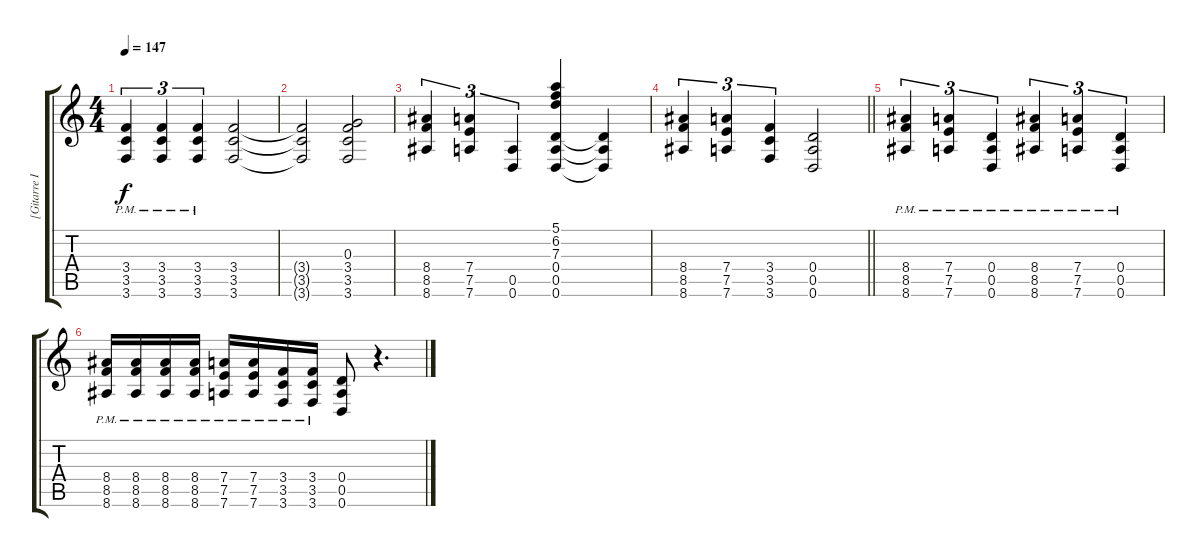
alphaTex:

\track ("[Gitarre I]" "[Gitarre I") {instrument distortionguitar}
\staff {score tabs}
\tuning (E4 B3 G3 D3 A2 D2) {hide}
\ts (4 4)
\tempo 147
\clef g2
\ks c
(3.4{pm} 3.5{pm} 3.6{pm}).4{tu (3 2) dy f} (3.4{pm} 3.5{pm} 3.6{pm}).4{tu (3 2)} (3.4{pm} 3.5{pm} 3.6{pm}).4{tu (3 2)} (3.4 3.5 3.6).2 |
(3.4{t} 3.5{t} 3.6{t}).2 (0.3 3.4 3.5 3.6).2 |
(8.4 8.5 8.6).4{tu (3 2)} (7.4 7.5 7.6).4{tu (3 2)} (0.5 0.6).4{tu (3 2)} (5.1 6.2 7.3 0.4 0.5 0.6).4 (0.4{t} 0.5{t} 0.6{t}).4 |
\barLineRight lightlight
(8.4 8.5 8.6).4{tu (3 2)} (7.4 7.5 7.6).4{tu (3 2)} (3.4 3.5 3.6).4{tu (3 2)} (0.4 0.5 0.6).2 |
(8.4{pm} 8.5{pm} 8.6{pm}).4{tu (3 2)} (7.4{pm} 7.5{pm} 7.6{pm}).4{tu (3 2)} (0.4{pm} 0.5{pm} 0.6{pm}).4{tu (3 2)} (8.4{pm} 8.5{pm} 8.6{pm}).4{tu (3 2)} (7.4{pm} 7.5{pm} 7.6{pm}).4{tu (3 2)} (0.4{pm} 0.5{pm} 0.6{pm}).4{tu (3 2)} |
(8.4{pm} 8.5{pm} 8.6{pm}).16 (8.4{pm} 8.5{pm} 8.6{pm}).16 (8.4{pm} 8.5{pm} 8.6{pm}).16 (8.4{pm} 8.5{pm} 8.6{pm}).16 (7.4{pm} 7.5{pm} 7.6{pm}).16 (7.4{pm} 7.5{pm} 7.6{pm}).16 (3.4{pm} 3.5{pm} 3.6{pm}).16 (3.4{pm} 3.5{pm} 3.6{pm}).16 (0.4 0.5 0.6).8 r.4{d}
